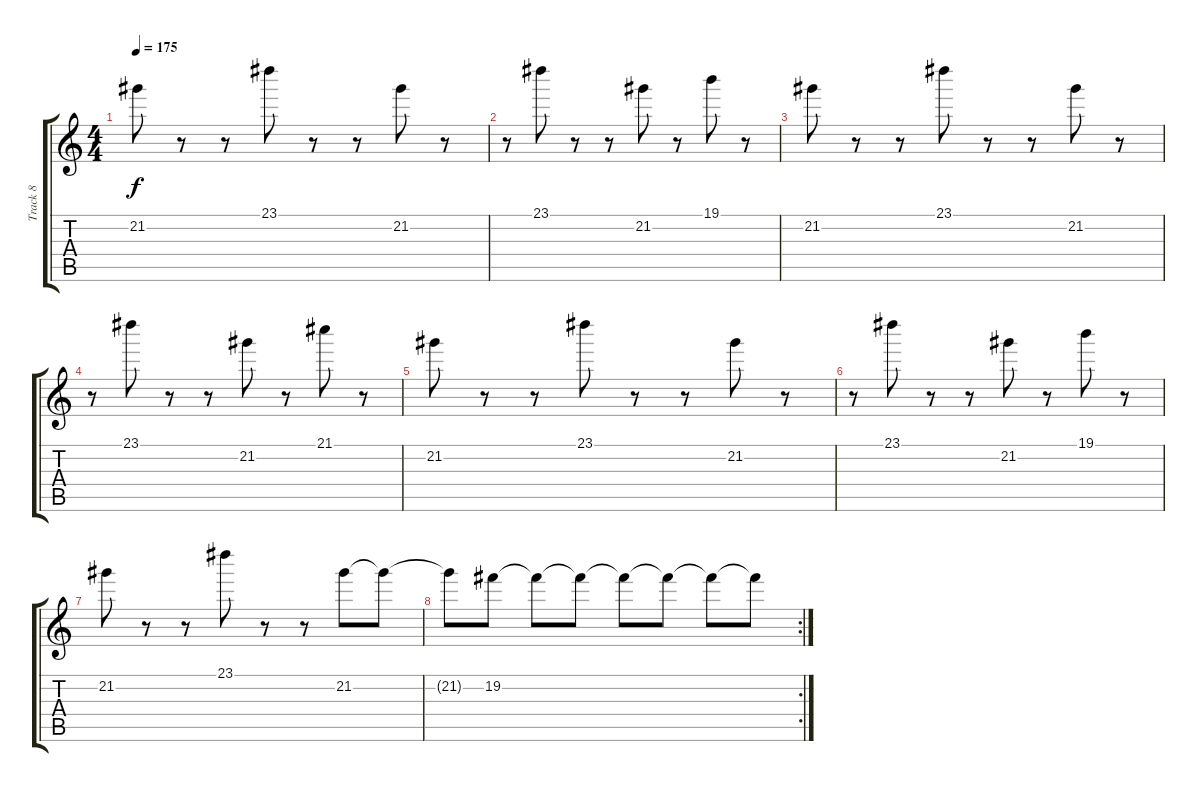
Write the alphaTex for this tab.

\track ("Track 8" "Track 8") {instrument overdrivenguitar}
\staff {score tabs}
\tuning (E4 B3 G3 D3 A2 E2) {hide}
\ts (4 4)
\tempo 175
\clef g2
\ks c
21.2.8{dy f} r.8 r.8 23.1.8 r.8 r.8 21.2.8 r.8 |
r.8 23.1.8 r.8 r.8 21.2.8 r.8 19.1.8 r.8 |
21.2.8 r.8 r.8 23.1.8 r.8 r.8 21.2.8 r.8 |
r.8 23.1.8 r.8 r.8 21.2.8 r.8 21.1.8 r.8 |
21.2.8 r.8 r.8 23.1.8 r.8 r.8 21.2.8 r.8 |
r.8 23.1.8 r.8 r.8 21.2.8 r.8 19.1.8 r.8 |
21.2.8 r.8 r.8 23.1.8 r.8 r.8 21.2.8 21.2{t}.8 |
\rc 2
21.2{t}.8 19.2.8 19.2{t}.8 19.2{t}.8 19.2{t}.8 19.2{t}.8 19.2{t}.8 19.2{t}.8
